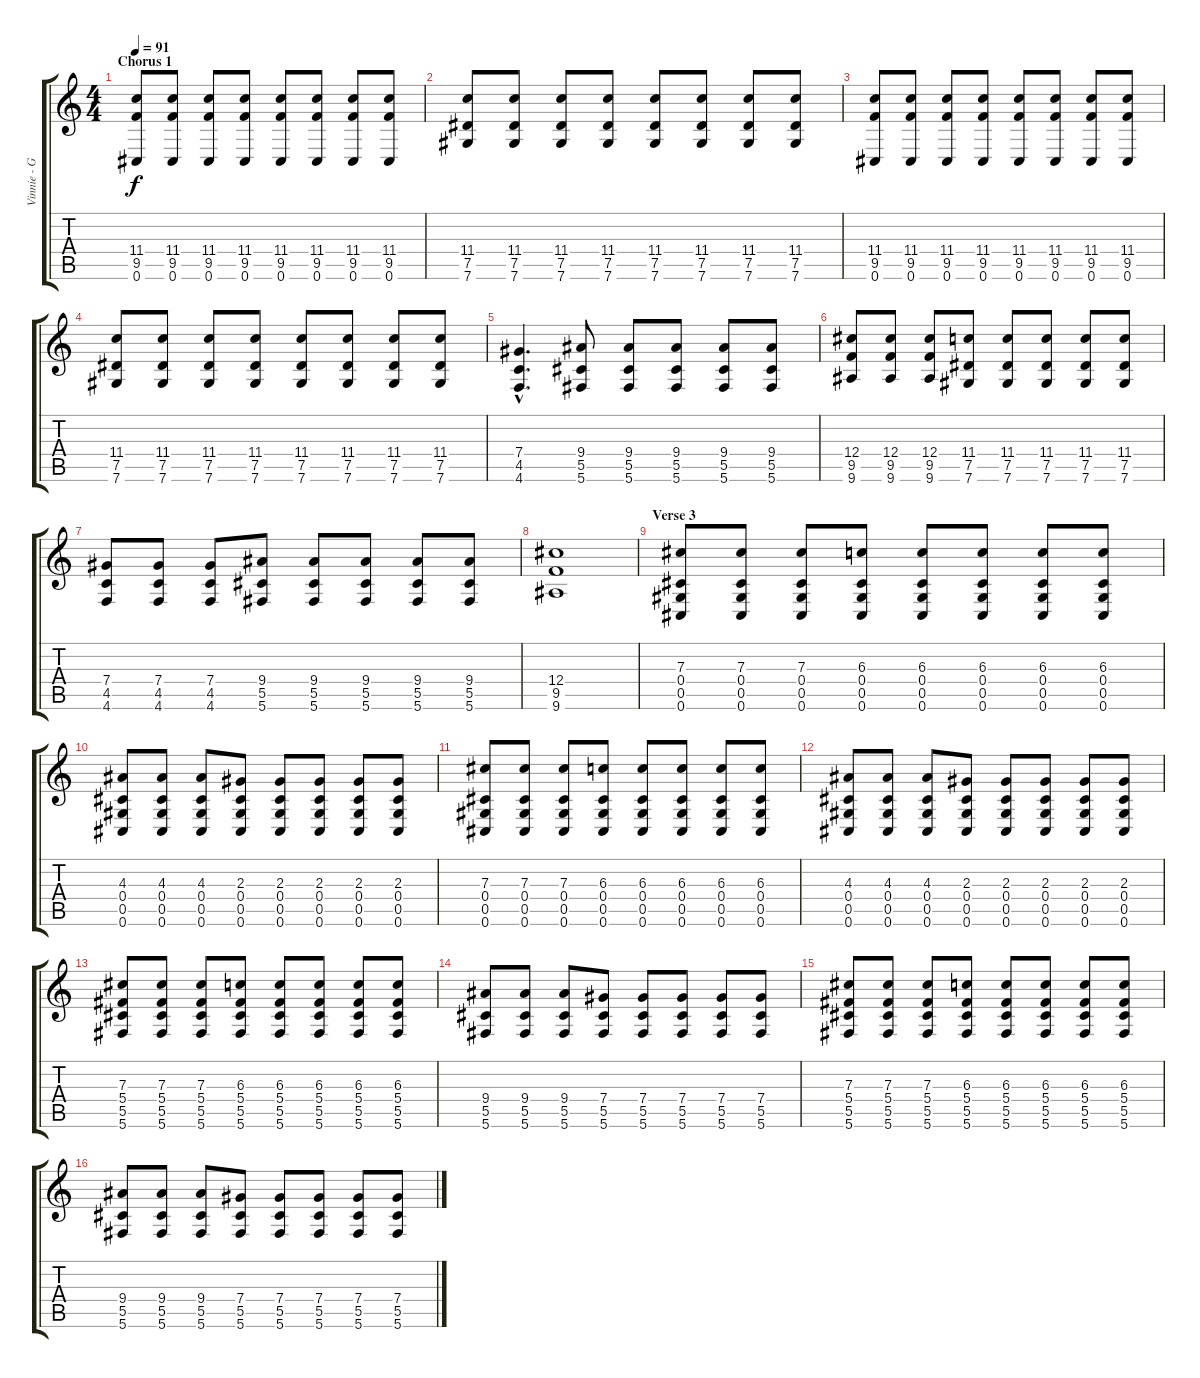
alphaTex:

\track ("Vinnie - Guitar 1" "Vinnie - G") {instrument electricguitarjazz}
\staff {score tabs}
\tuning (Eb4 Bb3 Gb3 Db3 Ab2 Db2) {hide}
\ts (4 4)
\section ("" "Chorus 1")
\tempo 91
\clef g2
\ks c
(11.4 9.5 0.6).8{dy f} (11.4 9.5 0.6).8 (11.4 9.5 0.6).8 (11.4 9.5 0.6).8 (11.4 9.5 0.6).8 (11.4 9.5 0.6).8 (11.4 9.5 0.6).8 (11.4 9.5 0.6).8 |
(11.4 7.5 7.6).8 (11.4 7.5 7.6).8 (11.4 7.5 7.6).8 (11.4 7.5 7.6).8 (11.4 7.5 7.6).8 (11.4 7.5 7.6).8 (11.4 7.5 7.6).8 (11.4 7.5 7.6).8 |
(11.4 9.5 0.6).8 (11.4 9.5 0.6).8 (11.4 9.5 0.6).8 (11.4 9.5 0.6).8 (11.4 9.5 0.6).8 (11.4 9.5 0.6).8 (11.4 9.5 0.6).8 (11.4 9.5 0.6).8 |
(11.4 7.5 7.6).8 (11.4 7.5 7.6).8 (11.4 7.5 7.6).8 (11.4 7.5 7.6).8 (11.4 7.5 7.6).8 (11.4 7.5 7.6).8 (11.4 7.5 7.6).8 (11.4 7.5 7.6).8 |
(7.4{hac} 4.5{hac} 4.6{hac}).4{d} (9.4 5.5 5.6).8 (9.4 5.5 5.6).8 (9.4 5.5 5.6).8 (9.4 5.5 5.6).8 (9.4 5.5 5.6).8 |
(12.4 9.5 9.6).8 (12.4 9.5 9.6).8 (12.4 9.5 9.6).8 (11.4 7.5 7.6).8 (11.4 7.5 7.6).8 (11.4 7.5 7.6).8 (11.4 7.5 7.6).8 (11.4 7.5 7.6).8 |
(7.4 4.5 4.6).8 (7.4 4.5 4.6).8 (7.4 4.5 4.6).8 (9.4 5.5 5.6).8 (9.4 5.5 5.6).8 (9.4 5.5 5.6).8 (9.4 5.5 5.6).8 (9.4 5.5 5.6).8 |
(12.4 9.5 9.6).1 |
\section ("" "Verse 3")
(7.3 0.4 0.5 0.6).8 (7.3 0.4 0.5 0.6).8 (7.3 0.4 0.5 0.6).8 (6.3 0.4 0.5 0.6).8 (6.3 0.4 0.5 0.6).8 (6.3 0.4 0.5 0.6).8 (6.3 0.4 0.5 0.6).8 (6.3 0.4 0.5 0.6).8 |
(4.3 0.4 0.5 0.6).8 (4.3 0.4 0.5 0.6).8 (4.3 0.4 0.5 0.6).8 (2.3 0.4 0.5 0.6).8 (2.3 0.4 0.5 0.6).8 (2.3 0.4 0.5 0.6).8 (2.3 0.4 0.5 0.6).8 (2.3 0.4 0.5 0.6).8 |
(7.3 0.4 0.5 0.6).8 (7.3 0.4 0.5 0.6).8 (7.3 0.4 0.5 0.6).8 (6.3 0.4 0.5 0.6).8 (6.3 0.4 0.5 0.6).8 (6.3 0.4 0.5 0.6).8 (6.3 0.4 0.5 0.6).8 (6.3 0.4 0.5 0.6).8 |
(4.3 0.4 0.5 0.6).8 (4.3 0.4 0.5 0.6).8 (4.3 0.4 0.5 0.6).8 (2.3 0.4 0.5 0.6).8 (2.3 0.4 0.5 0.6).8 (2.3 0.4 0.5 0.6).8 (2.3 0.4 0.5 0.6).8 (2.3 0.4 0.5 0.6).8 |
(7.3 5.4 5.5 5.6).8 (7.3 5.4 5.5 5.6).8 (7.3 5.4 5.5 5.6).8 (6.3 5.4 5.5 5.6).8 (6.3 5.4 5.5 5.6).8 (6.3 5.4 5.5 5.6).8 (6.3 5.4 5.5 5.6).8 (6.3 5.4 5.5 5.6).8 |
(9.4 5.5 5.6).8 (9.4 5.5 5.6).8 (9.4 5.5 5.6).8 (7.4 5.5 5.6).8 (7.4 5.5 5.6).8 (7.4 5.5 5.6).8 (7.4 5.5 5.6).8 (7.4 5.5 5.6).8 |
(7.3 5.4 5.5 5.6).8 (7.3 5.4 5.5 5.6).8 (7.3 5.4 5.5 5.6).8 (6.3 5.4 5.5 5.6).8 (6.3 5.4 5.5 5.6).8 (6.3 5.4 5.5 5.6).8 (6.3 5.4 5.5 5.6).8 (6.3 5.4 5.5 5.6).8 |
(9.4 5.5 5.6).8 (9.4 5.5 5.6).8 (9.4 5.5 5.6).8 (7.4 5.5 5.6).8 (7.4 5.5 5.6).8 (7.4 5.5 5.6).8 (7.4 5.5 5.6).8 (7.4 5.5 5.6).8
